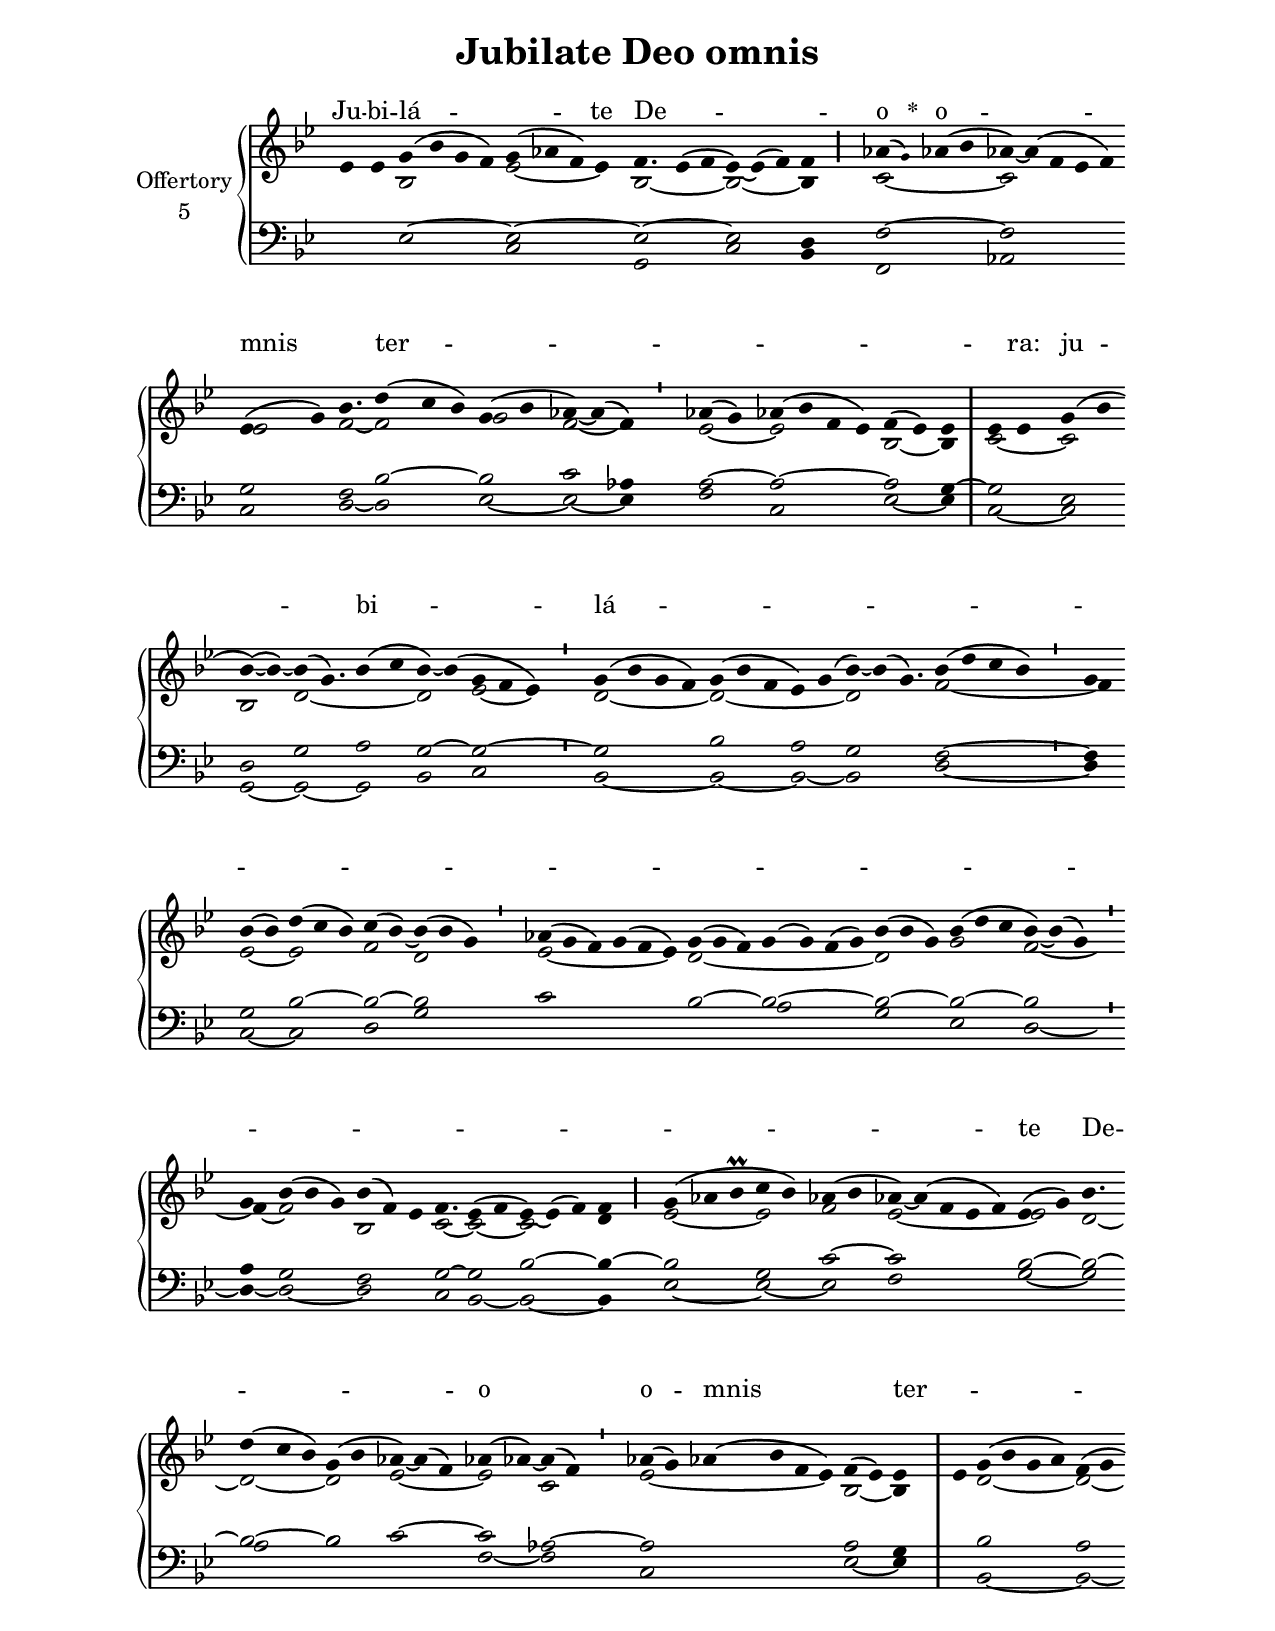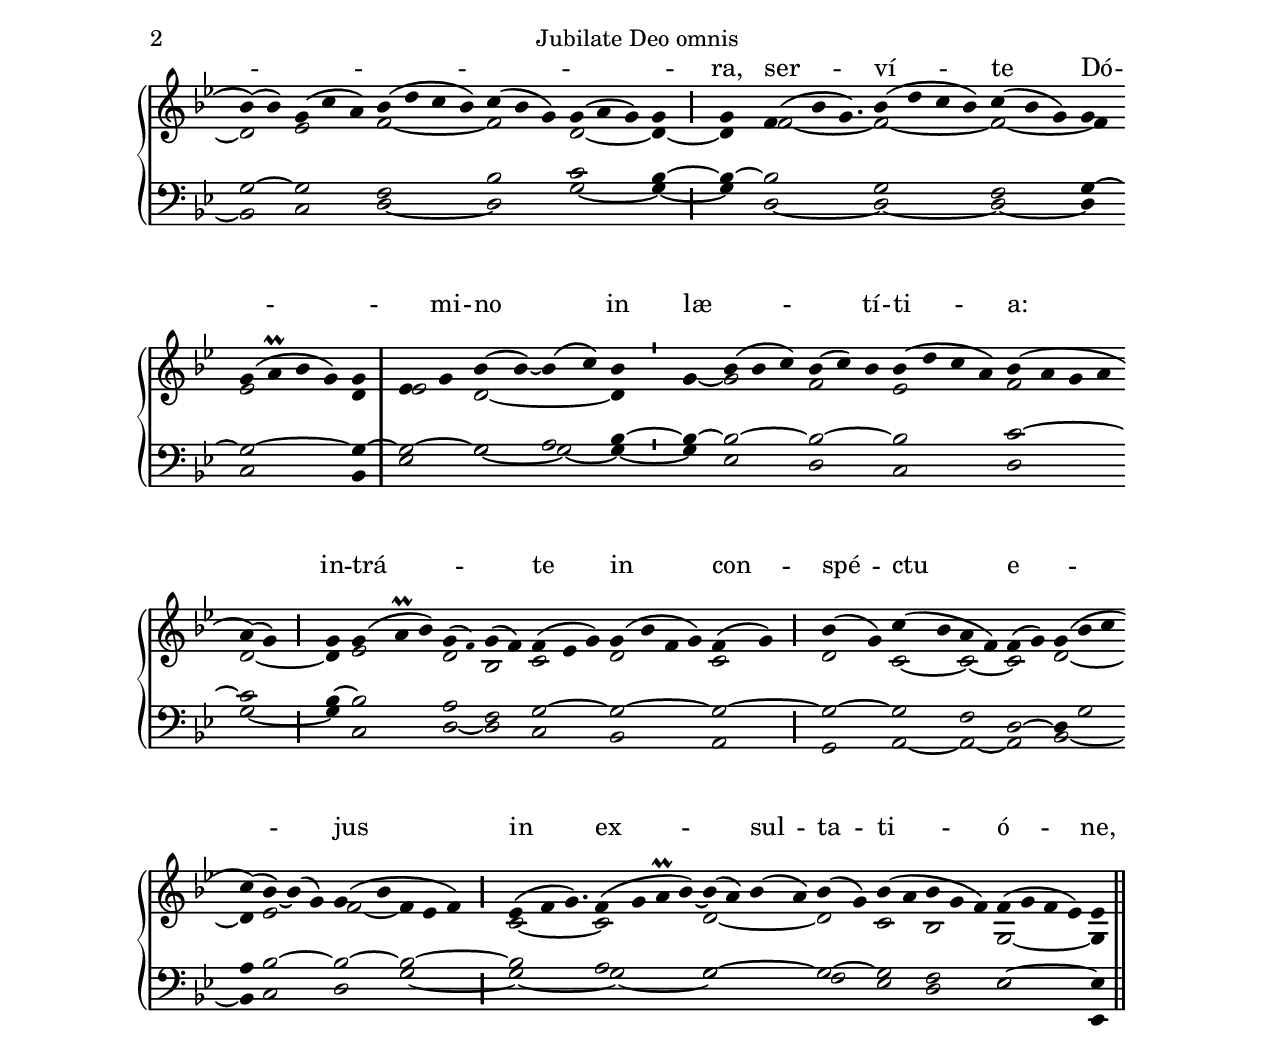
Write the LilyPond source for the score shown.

\version "2.18"
\include "gregorian.ly"
\include "noh2.ily"


%Page reference: page i.116
%(volume.page)

global = {
 \key ees \lydian
 \cadenzaOn 
}

\header {
  title = \markup \center-column {"Jubilate Deo omnis" \vspace #1 }
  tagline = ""
  composer = ""
}

\paper {
 #(include-special-characters)
  oddHeaderMarkup = \markup \fill-line {
    \line {}
    \center-column {
      \on-the-fly #first-page     " "
      \on-the-fly #not-first-page "Jubilate Deo omnis"
    }
    \line { \on-the-fly #print-page-number-check-first \fromproperty #'page:page-number-string }
  }
  evenHeaderMarkup = \markup \fill-line {
    \line { \on-the-fly #print-page-number-check-first \fromproperty #'page:page-number-string }
    \center-column { "Jubilate Deo omnis" }
    \line {}
  }
}

chantText = \lyricmode {
Ju -- bi -- lá -- _ te De -- _ _ o 
\set stanza = " * " 
o -- mnis _ ter -- _ _ _ _ _ _ ra: 
ju -- bi -- lá -- _ _ _ _ _ _ _ _ _ _ _ _ _ _ _ _ _ _ _ _ _ _ _ te De -- _ _ o 
o -- mnis _ ter -- _ _ _ _ _ _ _ _ ra, 
ser -- ví -- te Dó -- _ _ _ mi -- no 
in læ -- _ _ tí -- ti -- a: 
in -- trá -- _ _ te in con -- spé -- ctu e -- _ jus 
in ex -- sul -- ta -- ti -- ó -- ne, 
qui -- _ a Dó -- mi -- _ nus 
i -- pse _ _ _ est De -- us. }

chantMusic = {
\tieDown   ees'4 ees'4  g'4 ( bes'4 g'4 f'4) g'4 ( aes'4 f'4) ees'4 f'4. ees'4 ( f'4 ees'4) ~ ees'4 ( f'4) f'4 \divisioMaior
  aes'4 ( \once \tweak #'font-size #-4 g' ) aes'4 ( bes'4 aes'4) ~ aes'4 ( f'4 ees'4 f'4)  \forceBreak
  ees'4 ( g'4) bes'4. d''4 ( c''4 bes'4) g'4 ( bes'4 aes'4) ~ aes'4 ( f'4) \divisioMinima
  aes'4 ( g'4) aes'4 ( bes'4 f'4 ees'4) f'4 ( ees'4) ees'4 \divisioMaxima
 ees'4 ees'4 g'4 ( bes'4 \forceBreak
) ~ bes'4 ( bes'4) ~ bes'4 ( g'4.) bes'4 ( c''4 bes'4) ~ bes'4 ( g'4 f'4 ees'4) \divisioMinima
 g'4 ( bes'4 g'4 f'4) g'4 ( bes'4 f'4 ees'4) g'4 ( bes'4) ~ bes'4 ( g'4.) bes'4 ( d''4 c''4 bes'4) \divisioMinima
 g'4 \forceBreak
 bes'4 ( bes'4) d''4 ( c''4 bes'4) c''4 ( bes'4) ~ bes'4 ( bes'4 g'4) \divisioMinima
  aes'4 ( g'4 f'4) g'4 ( f'4 ees'4) g'4 ( g'4 f'4) g'4 ( g'4) f'4 ( g'4) bes'4 ( bes'4 g'4) bes'4 ( d''4 c''4 bes'4) ~ bes'4 ( g'4) \divisioMinima \forceBreak

 g'4 bes'4 ( bes'4 g'4) bes'4 ( f'4) ees'4 f'4. ees'4 ( f'4 ees'4) ~ ees'4 ( f'4) f'4 \divisioMaior
  g'4 ( aes'4 bes'\prall c''4 bes'4)  aes'4 ( bes'4 aes'4) ~ aes'4 ( f'4 ees'4 f'4)  ees'4 ( g'4) bes'4. \forceBreak
 d''4 ( c''4 bes'4) g'4 ( bes'4 aes'4) ~ aes'4 ( f'4) aes'4 ( aes'4) ~ aes'4 ( f'4) \divisioMinima
  aes'4 ( g'4) aes'4 ( bes'4 f'4 ees'4) f'4 ( ees'4) ees'4 \divisioMaxima
 ees'4 g'4 ( bes'4 g'4 a'4) f'4 ( g'4 \forceBreak
) bes'4 ( bes'4) g'4 ( c''4 a'4) bes'4 ( d''4 c''4 bes'4) c''4 ( bes'4 g'4) g'4 ( a'4 g'4) g'4 \divisioMaior
 g'4 f'4 ( bes'4 g'4.) bes'4 ( d''4 c''4 bes'4) c''4 ( bes'4 g'4) g'4 \forceBreak
 g'4 ( a'\prall bes'4 g'4) g'4 \divisioMaxima
 ees'4 g'4 bes'4 ( bes'4) ~ bes'4 ( c''4) bes'4 \divisioMinima
 g'4 bes'4 ( bes'4 c''4) bes'4 ( c''4) bes'4 bes'4 ( d''4 c''4 a'4) bes'4 ( a'4 g'4 a'4 \forceBreak
) a'4 ( g'4) \divisioMaior
 g'4 g'4 ( a'\prall bes'4) g'4 ( \once \tweak #'font-size #-4 f' ) g'4 ( f'4) f'4 ( ees'4 g'4) g'4 ( bes'4 f'4 g'4) f'4 ( g'4) \divisioMaior
 bes'4 ( g'4) c''4 ( bes'4 a'4 f'4) f'4 ( g'4) g'4 ( bes'4 c''4 \forceBreak
) c''4 ( bes'4) ~ bes'4 ( g'4) g'4 ( bes'4 f'4 ees'4 f'4) \divisioMaior
 ees'4 ( f'4 g'4.) f'4 ( g'4 a'\prall bes'4) ~ bes'4 ( a'4) bes'4 ( a'4) bes'4 ( g'4) bes'4 ( a'4 bes'4 g'4 f'4) f'4 ( g'4 f'4 ees'4) ees'4 \finalis

}

altoMusic = {
r2 bes2*4/2 ees'2*3/2 ~ ees'4 bes2*7/4 ~ bes2*3/2 ~ bes4 c'2*4/2 ~ c'2*5/2 ees'2 f'2*3/4 ~ f'2*3/2 g'2 f'2 ~ f'4 ees'2 ~ ees'2*4/2 bes2 ~ bes4 \divisioMaxima
c'2 ~ c'2 bes2 d'2*9/4 ~ d'2 ees'2 ~ ees'4 \divisioMinima
d'2*4/2 ~ d'2*5/2 ~ d'2*7/4 f'2*4/2 ~ \divisioMinima
f'4 ees'2 ~ ees'2*3/2 f'2 d'2*3/2 ees'2*5/2 ~ ees'4 d'2*7/2 ~ d'2*3/2 g'2*3/2 f'2*3/2 ~ \divisioMinima
f'4 ~ f'2*3/2 bes2*3/2 c'2*3/4 ~ c'2 ~ c'2*3/2 d'4 ees'2*3/2 ~ ees'2 f'2 ees'2*5/2 ~ ees'2 d'2*3/4 ~ d'2*3/2 ~ d'2 ees'2*3/2 ~ ees'2 c'2 ees'2*5/2 ~ ees'4 bes2 ~ bes4 \divisioMaxima
r4 d'2*4/2 ~ d'2 ~ d'2 ees'2*3/2 f'2*4/2 ~ f'2*3/2 d'2*3/2 ~ d'4 ~ \divisioMaior
d'4 f'2*7/4 ~ f'2*4/2 ~ f'2*3/2 ~ f'4 ees'2*4/2 d'4 \divisioMaxima
ees'2 d'2*4/2 ~ d'4 \divisioMinima
g'4 ~ g'2*3/2 f'2*3/2 ees'2*4/2 f'2*4/2 d'2 ~ \divisioMaior
d'4 ees'2*3/2 d'2 bes2 c'2*3/2 d'2*4/2 c'2 \divisioMaior
d'2 c'2 ~ c'2 ~ c'2 d'2*3/2 ~ d'4 ees'2*3/2 f'2 ~ f'4 r2 \divisioMaior
c'2*7/4 ~ c'2*4/2 d'2*4/2 ~ d'2 c'2 bes2*3/2 g2*4/2 ~ g4 \finalis
}

tenorMusic = {
r2 ees2*4/2 ~ ees2*4/2 ~ ees2*7/4 ~ ees2*3/2 d4 f2*4/2 ~ f2*5/2 g2 f2*3/4 bes2*3/2 ~ bes2 c'2 aes4 a2 ~ a2*4/2 ~ a2 g4 ~ \divisioMaxima
g2 ees2 d2 g2*5/4 a2 g2 ~ g2*3/2 ~ \divisioMinima
g2*4/2 bes2*3/2 a2 g2*7/4 f2*4/2 ~ \divisioMinima
f4 g2 bes2*3/2 ~ bes2 ~ bes2*3/2 c'2*6/2 bes2*3/2 ~ bes2*4/2 ~ bes2*3/2 ~ bes2*3/2 ~ bes2*3/2 \divisioMinima
a4 g2*3/2 f2*3/2 g2*3/4 ~ g2 bes2*3/2 ~ bes4 ~ bes2*3/2 g2 c'2 ~ c'2*5/2 bes2 ~ bes2*3/4 ~ bes2*3/2 ~ bes2 c'2*3/2 ~ c'2 aes2 ~ aes2*6/2 a2 g4 \divisioMaxima
r4 bes2*4/2 a2 g2 ~ g2*3/2 f2*4/2 bes2*3/2 c'2*3/2 bes4 ~ \divisioMaior
bes4 ~ bes2*7/4 g2*4/2 f2*3/2 g4 ~ g2*4/2 ~ g4 ~ \divisioMaxima
g2 ~ g2 a2 bes4 ~ \divisioMinima
bes4 ~ bes2*3/2 ~ bes2*3/2 ~ bes2*4/2 c'2*4/2 ~ c'2 \divisioMaior
bes4 ~ bes2*3/2 a2 f2 g2*3/2 ~ g2*4/2 ~ g2 ~ \divisioMaior
g2 ~ g2 f2 d2 ~ d4 g2 a4 bes2*3/2 ~ bes2 ~ bes2*3/2 ~ \divisioMaior
bes2*7/4 a2*4/2 g2*4/2 ~ g2 ~ g2 f2*3/2 ees2*4/2 ~ ees4 \finalis
}

bassMusic = {
r2 r2*4/2 c2*4/2 g,2*7/4 c2*3/2 bes,4 f,2*4/2 aes,2*5/2 c2 d2*3/4 ~ d2*3/2 ees2 ~ ees2 ~ ees4 f2 c2*4/2 ees2 ~ ees4 \divisioMaxima
c2 ~ c2 g,2 ~ g,2*5/4 ~ g,2 bes,2 c2*3/2 \divisioMinima
bes,2*4/2 ~ bes,2*3/2 ~ bes,2 ~ bes,2*7/4 d2*4/2 ~ \divisioMinima
d4 c2 ~ c2*3/2 d2 g2*3/2 r2*9/2 a2*4/2 g2*3/2 ees2*3/2 d2*3/2 ~ \divisioMinima
d4 ~ d2*3/2 ~ d2*3/2 c2*3/4 bes,2 ~ bes,2*3/2 ~ bes,4 ees2*3/2 ~ ees2 ~ ees2 f2*5/2 g2 ~ g2*3/4 a2*3/2 bes2 r2*3/2 f2 ~ f2 c2*6/2 ees2 ~ ees4 \divisioMaxima
r4 bes,2*4/2 ~ bes,2 ~ bes,2 c2*3/2 d2*4/2 ~ d2*3/2 g2*3/2 ~ g4 ~ \divisioMaior
g4 d2*7/4 ~ d2*4/2 ~ d2*3/2 ~ d4 c2*4/2 bes,4 \divisioMaxima
ees2 g2 ~ g2 ~ g4 ~ \divisioMinima
g4 ees2*3/2 d2*3/2 c2*4/2 d2*4/2 g2 ~ \divisioMaior
g4 c2*3/2 d2 ~ d2 c2*3/2 bes,2*4/2 a,2 \divisioMaior
g,2 a,2 ~ a,2 ~ a,2 bes,2*3/2 ~ bes,4 c2*3/2 d2 g2*3/2 ~ \divisioMaior
g2*7/4 ~ g2*4/2 ~ g2*4/2 f2 ees2 d2*3/2 ees2*4/2 ees,4 \finalis
}

voiceLines = {
\voiceLineStyle


}

\score{
  <<
    \new GrandStaff <<
      \set GrandStaff.autoBeaming = ##f
      \set GrandStaff.instrumentName = \markup \center-column {
        "Offertory"
        "5"
      }
      \new Staff = up <<
        \new Voice = "chant" {
          \voiceOne \global \chantMusic
        }
        \new Voice {
          \voiceTwo \global \altoMusic
        }
      >>

      \new Staff = down <<
        \clef bass
        \new Voice {
          \voiceOne \global \tenorMusic
        }
        \new Voice {
          \voiceTwo \global \bassMusic
        }
	\new Voice {
        \voiceThree \global \voiceLines
        }
      >>
    >>
    \new Lyrics \lyricsto chant {
      \chantText
    }
  >>
  \layout{
  }
  \midi{
    \tempo 4 = 125
  }
}
